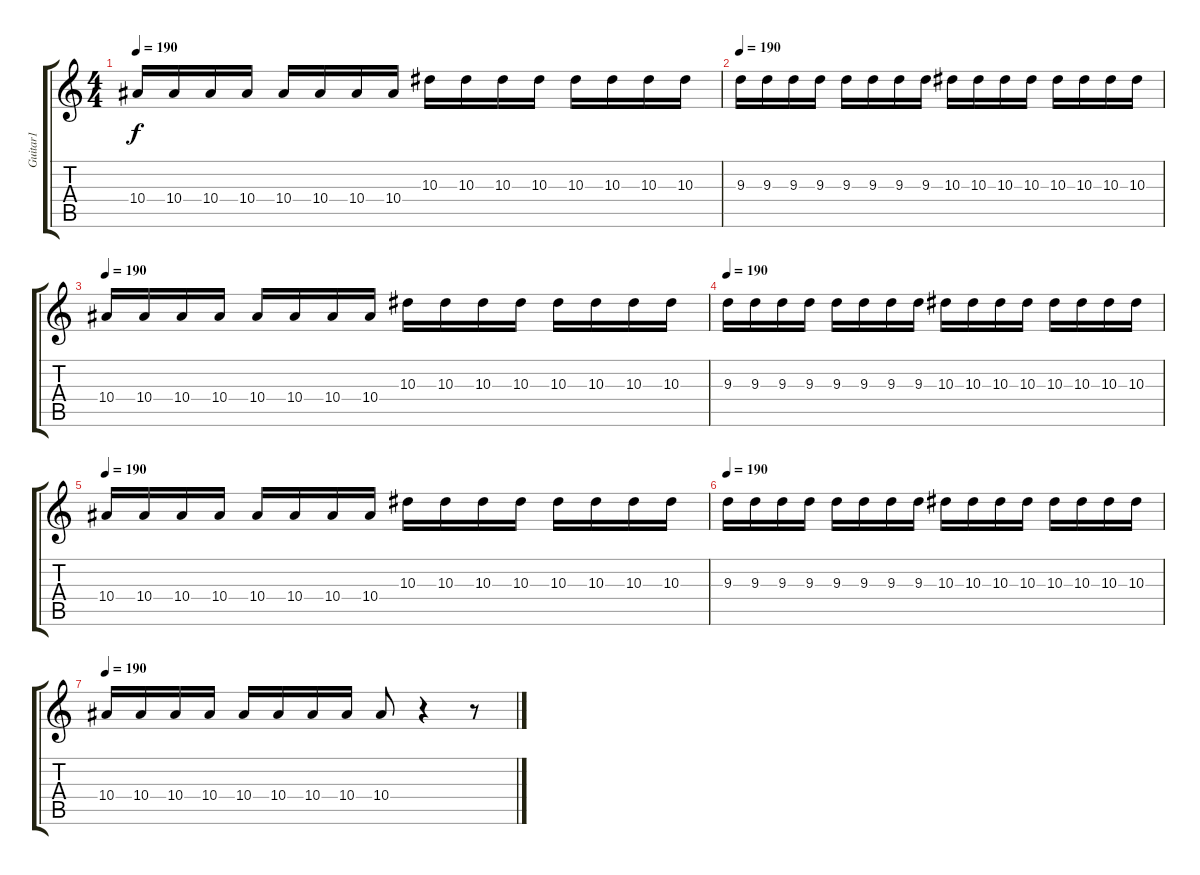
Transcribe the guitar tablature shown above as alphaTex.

\track ("Guitar1" "Guitar1") {instrument distortionguitar}
\staff {score tabs}
\tuning (D4 A3 F3 C3 G2 D2) {hide}
\ts (4 4)
\tempo 190
\clef g2
\ks c
10.4.16{dy f} 10.4.16 10.4.16 10.4.16 10.4.16 10.4.16 10.4.16 10.4.16 10.3.16 10.3.16 10.3.16 10.3.16 10.3.16 10.3.16 10.3.16 10.3.16 |
\tempo 190
9.3.16 9.3.16 9.3.16 9.3.16 9.3.16 9.3.16 9.3.16 9.3.16 10.3.16 10.3.16 10.3.16 10.3.16 10.3.16 10.3.16 10.3.16 10.3.16 |
\tempo 190
10.4.16 10.4.16 10.4.16 10.4.16 10.4.16 10.4.16 10.4.16 10.4.16 10.3.16 10.3.16 10.3.16 10.3.16 10.3.16 10.3.16 10.3.16 10.3.16 |
\tempo 190
9.3.16 9.3.16 9.3.16 9.3.16 9.3.16 9.3.16 9.3.16 9.3.16 10.3.16 10.3.16 10.3.16 10.3.16 10.3.16 10.3.16 10.3.16 10.3.16 |
\tempo 190
10.4.16 10.4.16 10.4.16 10.4.16 10.4.16 10.4.16 10.4.16 10.4.16 10.3.16 10.3.16 10.3.16 10.3.16 10.3.16 10.3.16 10.3.16 10.3.16 |
\tempo 190
9.3.16 9.3.16 9.3.16 9.3.16 9.3.16 9.3.16 9.3.16 9.3.16 10.3.16 10.3.16 10.3.16 10.3.16 10.3.16 10.3.16 10.3.16 10.3.16 |
\tempo 190
10.4.16 10.4.16 10.4.16 10.4.16 10.4.16 10.4.16 10.4.16 10.4.16 10.4.8 r.4 r.8
